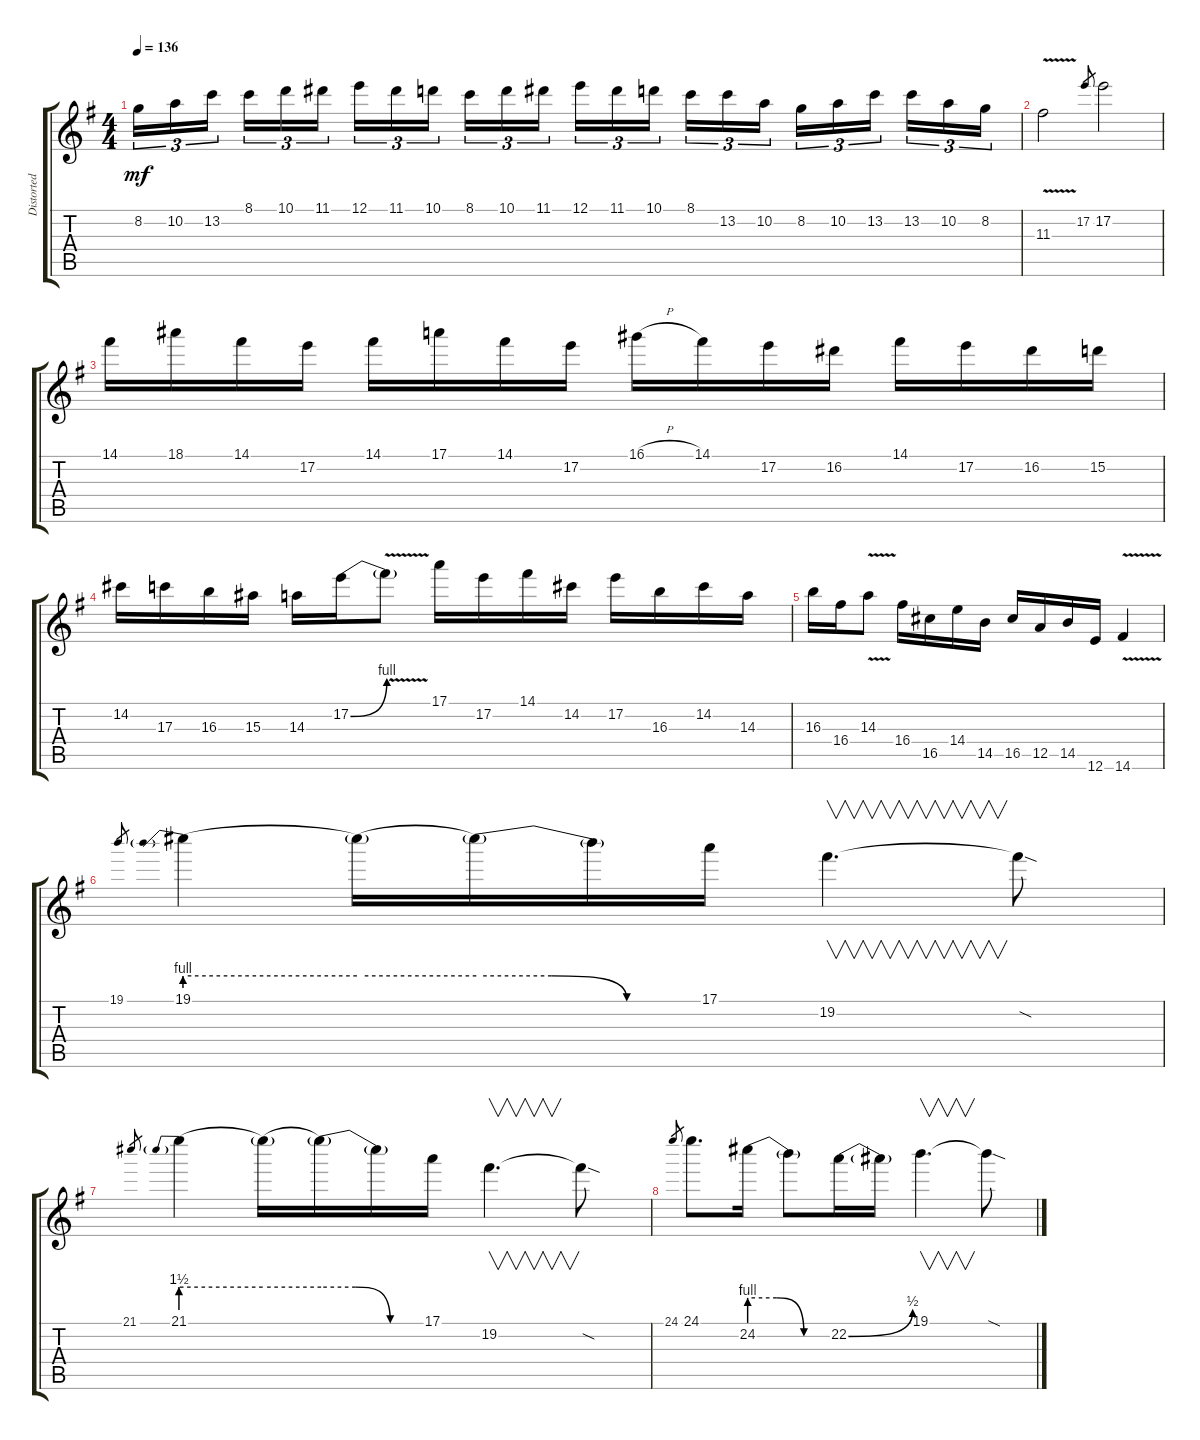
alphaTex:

\track ("Distorted [Lead]" "Distorted ") {instrument overdrivenguitar}
\staff {score tabs}
\tuning (E4 B3 G3 D3 A2 E2) {hide}
\ts (4 4)
\tempo 136
\clef g2
\ks g
8.2.16{tu (3 2) dy mf} 10.2.16{tu (3 2)} 13.2.16{tu (3 2)} 8.1.16{tu (3 2)} 10.1.16{tu (3 2)} 11.1.16{tu (3 2)} 12.1.16{tu (3 2)} 11.1.16{tu (3 2)} 10.1.16{tu (3 2)} 8.1.16{tu (3 2)} 10.1.16{tu (3 2)} 11.1.16{tu (3 2)} 12.1.16{tu (3 2)} 11.1.16{tu (3 2)} 10.1.16{tu (3 2)} 8.1.16{tu (3 2)} 13.2.16{tu (3 2)} 10.2.16{tu (3 2)} 8.2.16{tu (3 2)} 10.2.16{tu (3 2)} 13.2.16{tu (3 2)} 13.2.16{tu (3 2)} 10.2.16{tu (3 2)} 8.2.16{tu (3 2)} |
11.3{v}.2 17.2.8{gr} 17.2.2 |
14.1.16 18.1.16 14.1.16 17.2.16 14.1.16 17.1.16 14.1.16 17.2.16 16.1{h}.16 14.1.16 17.2.16 16.2.16 14.1.16 17.2.16 16.2.16 15.2.16 |
14.2.16 17.3.16 16.3.16 15.3.16 14.3.16 17.2{be (bend 0 0 60 4)}.16 17.2{v t}.8 17.1.16 17.2.16 14.1.16 14.2.16 17.2.16 16.3.16 14.2.16 14.3.16 |
16.3.16 16.4.16 14.3{v}.8 16.4.16 16.5.16 14.4.16 14.5.16 16.5.16 12.5.16 14.5.16 12.6.16 14.6{v}.4 |
19.1.8{gr} 19.1{be (prebend 0 4 60 4)}.4 19.1{be (hold 0 4 60 4) t}.16 19.1{be (custom 0 4 20 4 40 0 60 0) t}.16 19.1{t}.16 17.1.16 19.2.4{v d} 19.2{sod t}.8 |
21.1.8{gr} 21.1{be (prebend 0 6 60 6)}.4 21.1{be (hold 0 6 60 6) t}.16 21.1{be (custom 0 6 20 6 40 0 60 0) t}.16 21.1{t}.16 17.1.16 19.2.4{v d} 19.2{sod t}.8 |
24.1.8{gr} 24.1.8{d} 24.2{be (custom 0 4 20 4 40 0 60 0)}.16 24.2{t}.8 22.2{be (bend 0 0 60 2)}.16 22.2{t}.16 19.1.4{v d} 19.1{sod t}.8
